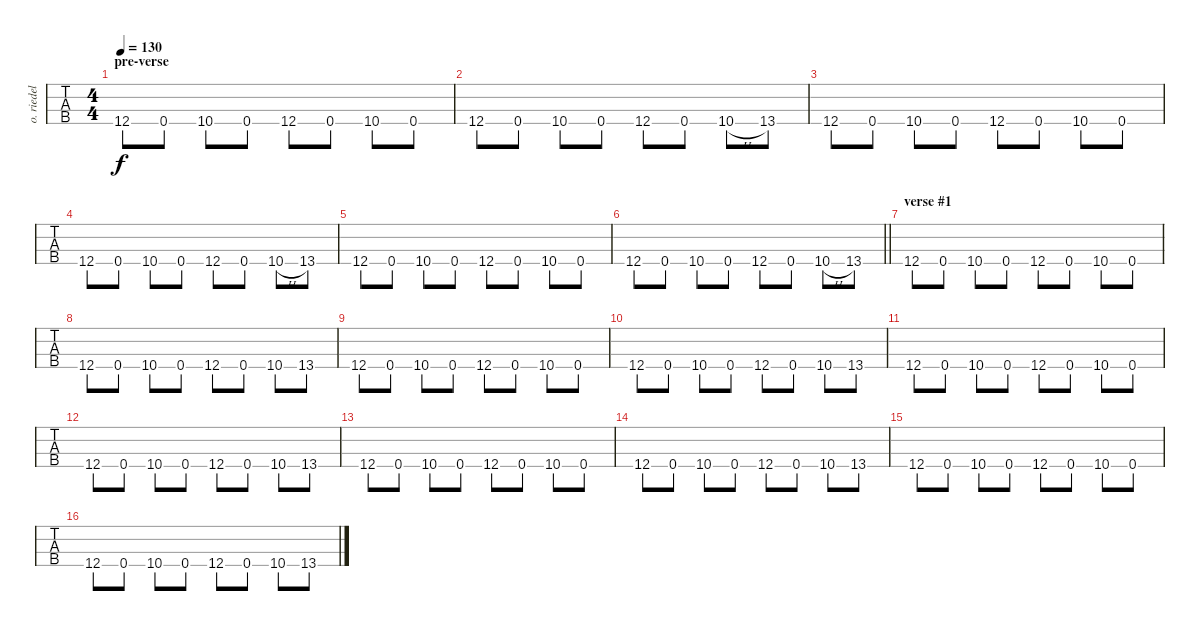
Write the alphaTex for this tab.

\track ("o. riedel - bass" "o. riedel ") {instrument electricbassfinger}
\staff {tabs}
\tuning (G2 D2 A1 D1) {hide}
\ts (4 4)
\section ("" "pre-verse")
\tempo 130
\clef f4
\ks c
12.4.8{dy f} 0.4.8 10.4.8 0.4.8 12.4.8 0.4.8 10.4.8 0.4.8 |
12.4.8 0.4.8 10.4.8 0.4.8 12.4.8 0.4.8 10.4{h}.8 13.4.8 |
12.4.8 0.4.8 10.4.8 0.4.8 12.4.8 0.4.8 10.4.8 0.4.8 |
12.4.8 0.4.8 10.4.8 0.4.8 12.4.8 0.4.8 10.4{h}.8 13.4.8 |
12.4.8 0.4.8 10.4.8 0.4.8 12.4.8 0.4.8 10.4.8 0.4.8 |
\barLineRight lightlight
12.4.8 0.4.8 10.4.8 0.4.8 12.4.8 0.4.8 10.4{h}.8 13.4.8 |
\section ("" "verse #1")
12.4.8 0.4.8 10.4.8 0.4.8 12.4.8 0.4.8 10.4.8 0.4.8 |
12.4.8 0.4.8 10.4.8 0.4.8 12.4.8 0.4.8 10.4.8 13.4.8 |
12.4.8 0.4.8 10.4.8 0.4.8 12.4.8 0.4.8 10.4.8 0.4.8 |
12.4.8 0.4.8 10.4.8 0.4.8 12.4.8 0.4.8 10.4.8 13.4.8 |
12.4.8 0.4.8 10.4.8 0.4.8 12.4.8 0.4.8 10.4.8 0.4.8 |
12.4.8 0.4.8 10.4.8 0.4.8 12.4.8 0.4.8 10.4.8 13.4.8 |
12.4.8 0.4.8 10.4.8 0.4.8 12.4.8 0.4.8 10.4.8 0.4.8 |
12.4.8 0.4.8 10.4.8 0.4.8 12.4.8 0.4.8 10.4.8 13.4.8 |
12.4.8 0.4.8 10.4.8 0.4.8 12.4.8 0.4.8 10.4.8 0.4.8 |
12.4.8 0.4.8 10.4.8 0.4.8 12.4.8 0.4.8 10.4.8 13.4.8
